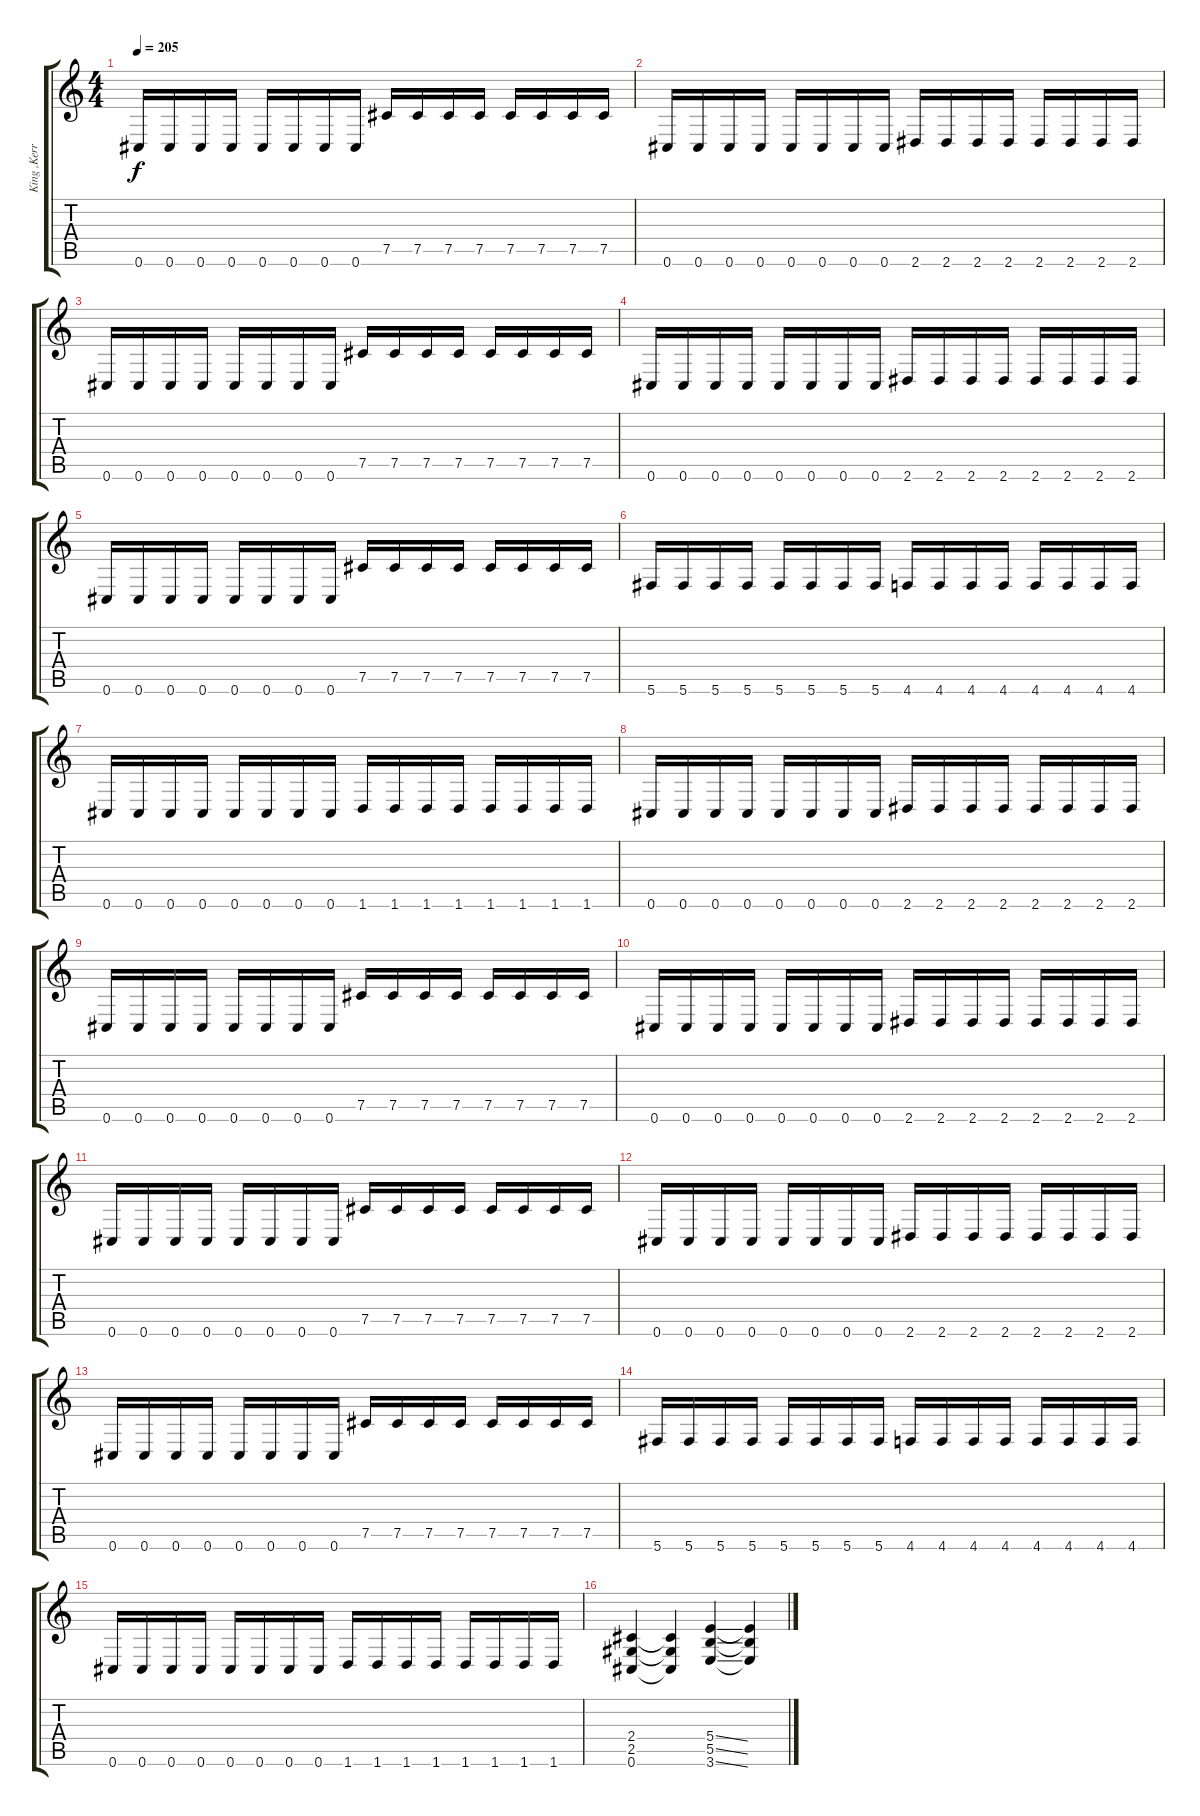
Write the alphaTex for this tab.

\track ("King ,Kerry" "King ,Kerr") {instrument distortionguitar}
\staff {score tabs}
\tuning (Db4 Ab3 E3 B2 Gb2 Db2) {hide}
\ts (4 4)
\tempo 205
\clef g2
\ks c
0.6.16{dy f} 0.6.16 0.6.16 0.6.16 0.6.16 0.6.16 0.6.16 0.6.16 7.5.16 7.5.16 7.5.16 7.5.16 7.5.16 7.5.16 7.5.16 7.5.16 |
0.6.16 0.6.16 0.6.16 0.6.16 0.6.16 0.6.16 0.6.16 0.6.16 2.6.16 2.6.16 2.6.16 2.6.16 2.6.16 2.6.16 2.6.16 2.6.16 |
0.6.16 0.6.16 0.6.16 0.6.16 0.6.16 0.6.16 0.6.16 0.6.16 7.5.16 7.5.16 7.5.16 7.5.16 7.5.16 7.5.16 7.5.16 7.5.16 |
0.6.16 0.6.16 0.6.16 0.6.16 0.6.16 0.6.16 0.6.16 0.6.16 2.6.16 2.6.16 2.6.16 2.6.16 2.6.16 2.6.16 2.6.16 2.6.16 |
0.6.16 0.6.16 0.6.16 0.6.16 0.6.16 0.6.16 0.6.16 0.6.16 7.5.16 7.5.16 7.5.16 7.5.16 7.5.16 7.5.16 7.5.16 7.5.16 |
5.6.16 5.6.16 5.6.16 5.6.16 5.6.16 5.6.16 5.6.16 5.6.16 4.6.16 4.6.16 4.6.16 4.6.16 4.6.16 4.6.16 4.6.16 4.6.16 |
0.6.16 0.6.16 0.6.16 0.6.16 0.6.16 0.6.16 0.6.16 0.6.16 1.6.16 1.6.16 1.6.16 1.6.16 1.6.16 1.6.16 1.6.16 1.6.16 |
0.6.16 0.6.16 0.6.16 0.6.16 0.6.16 0.6.16 0.6.16 0.6.16 2.6.16 2.6.16 2.6.16 2.6.16 2.6.16 2.6.16 2.6.16 2.6.16 |
0.6.16 0.6.16 0.6.16 0.6.16 0.6.16 0.6.16 0.6.16 0.6.16 7.5.16 7.5.16 7.5.16 7.5.16 7.5.16 7.5.16 7.5.16 7.5.16 |
0.6.16 0.6.16 0.6.16 0.6.16 0.6.16 0.6.16 0.6.16 0.6.16 2.6.16 2.6.16 2.6.16 2.6.16 2.6.16 2.6.16 2.6.16 2.6.16 |
0.6.16 0.6.16 0.6.16 0.6.16 0.6.16 0.6.16 0.6.16 0.6.16 7.5.16 7.5.16 7.5.16 7.5.16 7.5.16 7.5.16 7.5.16 7.5.16 |
0.6.16 0.6.16 0.6.16 0.6.16 0.6.16 0.6.16 0.6.16 0.6.16 2.6.16 2.6.16 2.6.16 2.6.16 2.6.16 2.6.16 2.6.16 2.6.16 |
0.6.16 0.6.16 0.6.16 0.6.16 0.6.16 0.6.16 0.6.16 0.6.16 7.5.16 7.5.16 7.5.16 7.5.16 7.5.16 7.5.16 7.5.16 7.5.16 |
5.6.16 5.6.16 5.6.16 5.6.16 5.6.16 5.6.16 5.6.16 5.6.16 4.6.16 4.6.16 4.6.16 4.6.16 4.6.16 4.6.16 4.6.16 4.6.16 |
0.6.16 0.6.16 0.6.16 0.6.16 0.6.16 0.6.16 0.6.16 0.6.16 1.6.16 1.6.16 1.6.16 1.6.16 1.6.16 1.6.16 1.6.16 1.6.16 |
(2.4 2.5 0.6).4 (2.4{t} 2.5{t} 0.6{t}).4 (5.4{ss} 5.5{ss} 3.6{ss}).4 (5.4{t} 5.5{t} 3.6{t}).4
